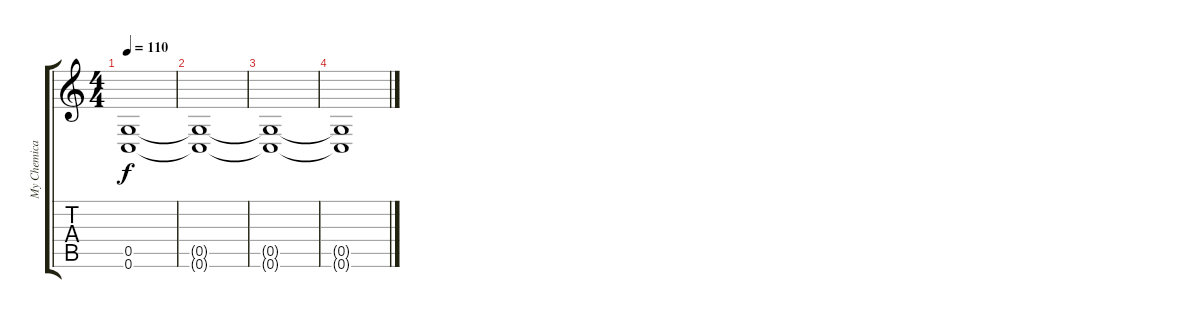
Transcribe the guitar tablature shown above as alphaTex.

\track ("My Chemical Kevin" "My Chemica") {instrument overdrivenguitar}
\staff {score tabs}
\tuning (D4 A3 F3 C3 G2 C2) {hide}
\ts (4 4)
\tempo 110
\clef g2
\ks c
(0.5 0.6).1{dy f volume 0} |
(0.5{t} 0.6{t}).1 |
(0.5{t} 0.6{t}).1 |
(0.5{t} 0.6{t}).1
